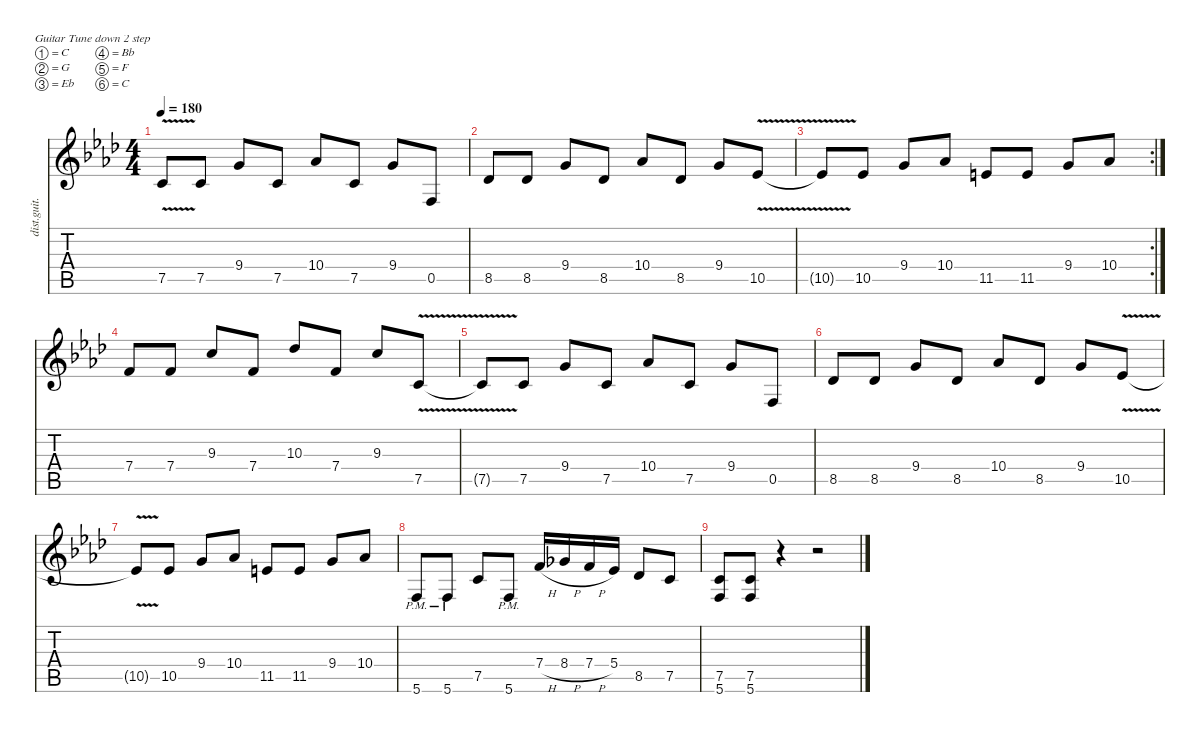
\defaultSystemsLayout 4
\hideDynamics
\bracketExtendMode nobrackets
\otherSystemsTrackNameOrientation horizontal
\track ("Gtr. 1" "dist.guit.") {instrument distortionguitar}
\staff {score tabs}
\tuning (C4 G3 Eb3 Bb2 F2 C2)
\ts (4 4)
\tempo 180
\clef g2
\ks fminor
7.5{v t acc forcenatural}.8{dy f} 7.5{acc forcenatural}.8 9.4{acc forcenatural}.8 7.5{acc forcenatural}.8 10.4{acc b}.8 7.5{acc forcenatural}.8 9.4{acc forcenatural}.8 0.5{acc forcenatural}.8 |
\scale
1.11512 8.5{acc b}.8 8.5{acc b}.8 9.4{acc forcenatural}.8 8.5{acc b}.8 10.4{acc b}.8 8.5{acc b}.8 9.4{acc forcenatural}.8 10.5{v acc b}.8 |
\rc 2
\scale
1.08297 10.5{v t acc b}.8 10.5{acc b}.8 9.4{acc forcenatural}.8 10.4{acc b}.8 11.5{acc forcenatural}.8 11.5{acc forcenatural}.8 9.4{acc forcenatural}.8 10.4{acc b}.8 |
7.4{acc forcenatural}.8 7.4{acc forcenatural}.8 9.3{acc forcenatural}.8 7.4{acc forcenatural}.8 10.3{acc b}.8 7.4{acc forcenatural}.8 9.3{acc forcenatural}.8 7.5{v acc forcenatural}.8 |
7.5{v t acc forcenatural}.8 7.5{acc forcenatural}.8 9.4{acc forcenatural}.8 7.5{acc forcenatural}.8 10.4{acc b}.8 7.5{acc forcenatural}.8 9.4{acc forcenatural}.8 0.5{acc forcenatural}.8 |
8.5{acc b}.8 8.5{acc b}.8 9.4{acc forcenatural}.8 8.5{acc b}.8 10.4{acc b}.8 8.5{acc b}.8 9.4{acc forcenatural}.8 10.5{v acc b}.8 |
10.5{v t acc b}.8 10.5{acc b}.8 9.4{acc forcenatural}.8 10.4{acc b}.8 11.5{acc forcenatural}.8 11.5{acc forcenatural}.8 9.4{acc forcenatural}.8 10.4{acc b}.8 |
5.6{pm acc forcenatural}.8 5.6{pm acc forcenatural}.8 7.5{acc forcenatural}.8 5.6{pm acc forcenatural}.8 7.4{h acc forcenatural}.16 8.4{h acc b}.16 7.4{h acc forcenatural}.16 5.4{acc b}.16 8.5{acc b}.8 7.5{acc forcenatural}.8 |
(7.5{acc forcenatural} 5.6{acc forcenatural}).8 (7.5{acc forcenatural} 5.6{acc forcenatural}).8 r.4 r.2
